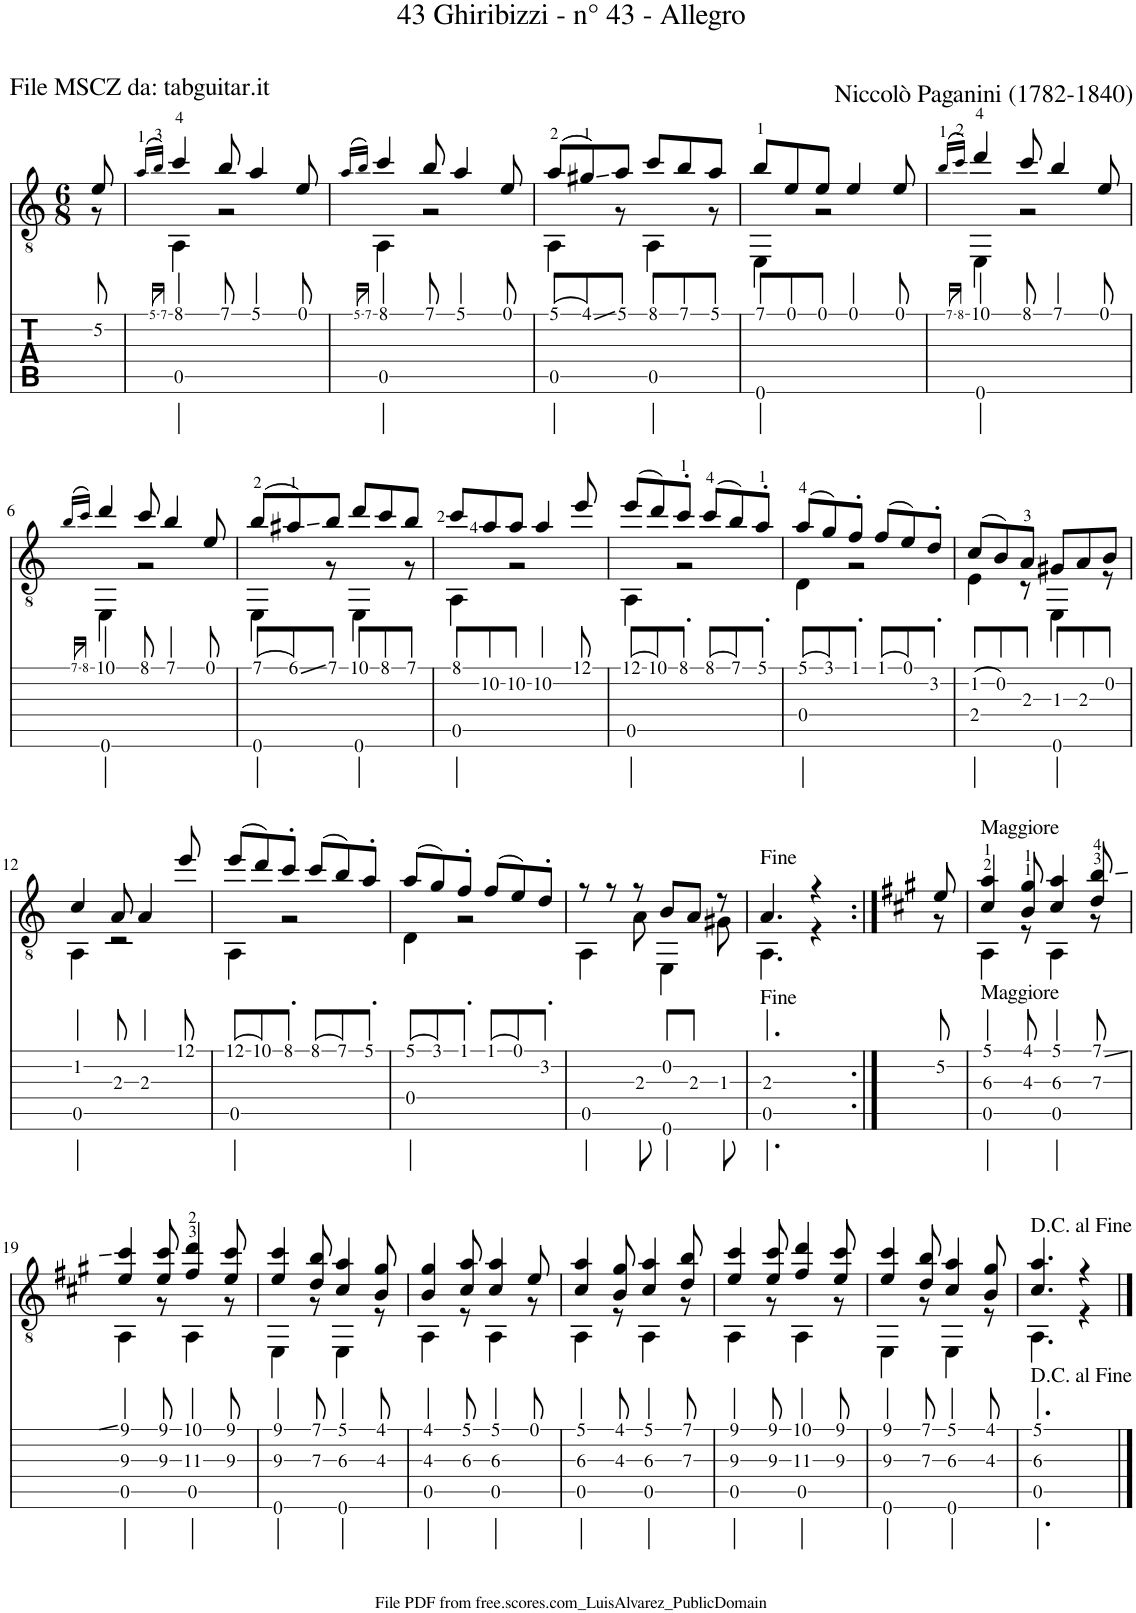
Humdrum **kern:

**kern	**kern
*part2	*part1
*staff2	*staff1
*I"Chitarra classica (Intavolatura)	*I"Guitar
*stria6	*
*	*clefGv2
*k[]	*k[]
*M6/8	*M6/8
=	=
*^	*^
8e/	8r	8e/	8r
=1	=1	=1	=1
(16qa/LL	.	(16qa/LL	.
16qb/JJ)	.	16qb/JJ)	.
4cc/	4AA\	4cc/	4AA\
8b/	2r	8b/	2r
4a/	.	4a/	.
8e/	.	8e/	.
=2	=2	=2	=2
(16qa/LL	.	(16qa/LL	.
16qb/JJ)	.	16qb/JJ)	.
4cc/	4AA\	4cc/	4AA\
8b/	2r	8b/	2r
4a/	.	4a/	.
8e/	.	8e/	.
=3	=3	=3	=3
(8a/L	4AA\	(8a/L	4AA\
8g#X/)	.	8g#X/)	.
8a/J	8r	8a/J	8r
8cc/L	4AA\	8cc/L	4AA\
8b/	.	8b/	.
8a/J	8r	8a/J	8r
=4	=4	=4	=4
8b/L	4EE\	8b/L	4EE\
8e/	.	8e/	.
8e/J	2r	8e/J	2r
4e/	.	4e/	.
8e/	.	8e/	.
=5	=5	=5	=5
(16qb/LL	.	(16qb/LL	.
16qcc/JJ)	.	16qcc/JJ)	.
4dd/	4EE\	4dd/	4EE\
8cc/	2r	8cc/	2r
4b/	.	4b/	.
8e/	.	8e/	.
!!LO:LB:g=z	!!
=6	=6	=6	=6
(16qb/LL	.	(16qb/LL	.
16qcc/JJ)	.	16qcc/JJ)	.
4dd/	4EE\	4dd/	4EE\
8cc/	2r	8cc/	2r
4b/	.	4b/	.
8e/	.	8e/	.
=7	=7	=7	=7
(8b/L	4EE\	(8b/L	4EE\
8a#X/)	.	8a#X/)	.
8b/J	8r	8b/J	8r
8dd/L	4EE\	8dd/L	4EE\
8cc/	.	8cc/	.
8b/J	8r	8b/J	8r
=8	=8	=8	=8
8cc/L	4AA\	8cc/L	4AA\
8a/	.	8a/	.
8a/J	2r	8a/J	2r
4a/	.	4a/	.
8ee/	.	8ee/	.
=9	=9	=9	=9
(8ee/L	4AA\	(8ee/L	4AA\
8dd/)	.	8dd/)	.
8cc'/J	2r	8cc'/J	2r
(8cc/L	.	(8cc/L	.
8b/)	.	8b/)	.
8a'/J	.	8a'/J	.
=10	=10	=10	=10
(8a/L	4D\	(8a/L	4D\
8g/)	.	8g/)	.
8f'/J	2r	8f'/J	2r
(8f/L	.	(8f/L	.
8e/)	.	8e/)	.
8d'/J	.	8d'/J	.
=11	=11	=11	=11
(8c/L	4E\	(8c/L	4E\
8B/)	.	8B/)	.
8A/J	8r	8A/J	8r
8G#X/L	4EE\	8G#X/L	4EE\
8A/	.	8A/	.
8B/J	8r	8B/J	8r
!!LO:LB:g=z	!!
=12	=12	=12	=12
4c/	4AA\	4c/	4AA\
8A/	2r	8A/	2r
4A/	.	4A/	.
8ee/	.	8ee/	.
=13	=13	=13	=13
(8ee/L	4AA\	(8ee/L	4AA\
8dd/)	.	8dd/)	.
8cc'/J	2r	8cc'/J	2r
(8cc/L	.	(8cc/L	.
8b/)	.	8b/)	.
8a'/J	.	8a'/J	.
=14	=14	=14	=14
(8a/L	4D\	(8a/L	4D\
8g/)	.	8g/)	.
8f'/J	2r	8f'/J	2r
(8f/L	.	(8f/L	.
8e/)	.	8e/)	.
8d'/J	.	8d'/J	.
=15	=15	=15	=15
8r	4AA\	8r	4AA\
8r	.	8r	.
8r	8A\	8r	8A\
8B/L	4EE\	8B/L	4EE\
8A/J	.	8A/J	.
8r	8G#X\	8r	8G#X\
=16	=16	=16	=16
4.A/	4.AA\	4.A/	4.AA\
4r	4r	4r	4r
=17:|!	=17:|!	=17:|!	=17:|!
*k[f#c#g#]	*	*k[f#c#g#]	*
8e/	8r	8e/	8r
=18	=18	=18	=18
!	!	!LO:TX:a:t=Maggiore	!
!LO:TX:a:t=Maggiore	!	!	!
4c#/ 4a/	4AA\	4c#/ 4a/	4AA\
8B/ 8g#/	8r	8B/ 8g#/	8r
4c#/ 4a/	4AA\	4c#/ 4a/	4AA\
8d/ 8b/	8r	8d/ 8b/	8r
!!LO:LB:g=z	!!
=19	=19	=19	=19
4e/ 4cc#/	4AA\	4e/ 4cc#/	4AA\
8e/ 8cc#/	8r	8e/ 8cc#/	8r
4f#/ 4dd/	4AA\	4f#/ 4dd/	4AA\
8e/ 8cc#/	8r	8e/ 8cc#/	8r
=20	=20	=20	=20
4e/ 4cc#/	4EE\	4e/ 4cc#/	4EE\
8d/ 8b/	8r	8d/ 8b/	8r
4c#/ 4a/	4EE\	4c#/ 4a/	4EE\
8B/ 8g#/	8r	8B/ 8g#/	8r
=21	=21	=21	=21
4B/ 4g#/	4AA\	4B/ 4g#/	4AA\
8c#/ 8a/	8r	8c#/ 8a/	8r
4c#/ 4a/	4AA\	4c#/ 4a/	4AA\
8e/	8r	8e/	8r
=22	=22	=22	=22
4c#/ 4a/	4AA\	4c#/ 4a/	4AA\
8B/ 8g#/	8r	8B/ 8g#/	8r
4c#/ 4a/	4AA\	4c#/ 4a/	4AA\
8d/ 8b/	8r	8d/ 8b/	8r
=23	=23	=23	=23
4e/ 4cc#/	4AA\	4e/ 4cc#/	4AA\
8e/ 8cc#/	8r	8e/ 8cc#/	8r
4f#/ 4dd/	4AA\	4f#/ 4dd/	4AA\
8e/ 8cc#/	8r	8e/ 8cc#/	8r
=24	=24	=24	=24
4e/ 4cc#/	4EE\	4e/ 4cc#/	4EE\
8d/ 8b/	8r	8d/ 8b/	8r
4c#/ 4a/	4EE\	4c#/ 4a/	4EE\
8B/ 8g#/	8r	8B/ 8g#/	8r
=25	=25	=25	=25
4.c#/ 4.a/	4.AA\	4.c#/ 4.a/	4.AA\
4r	4r	4r	4r
*v	*v	*	*
*	*v	*v
==	==
*-	*-
